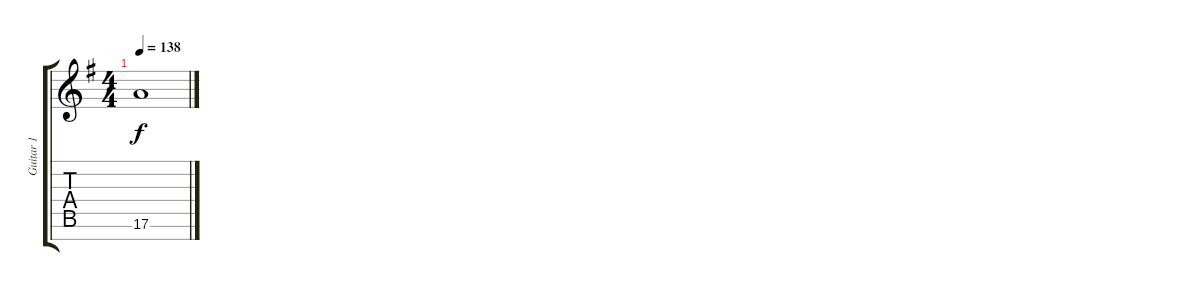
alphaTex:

\track ("Guitar 1" "Guitar 1") {instrument electricguitarjazz}
\staff {score tabs}
\tuning (E4 B3 G3 D3 A2 E2 B1) {hide}
\ts (4 4)
\tempo 138
\clef g2
\ks eminor
17.6{t}.1{dy f}
